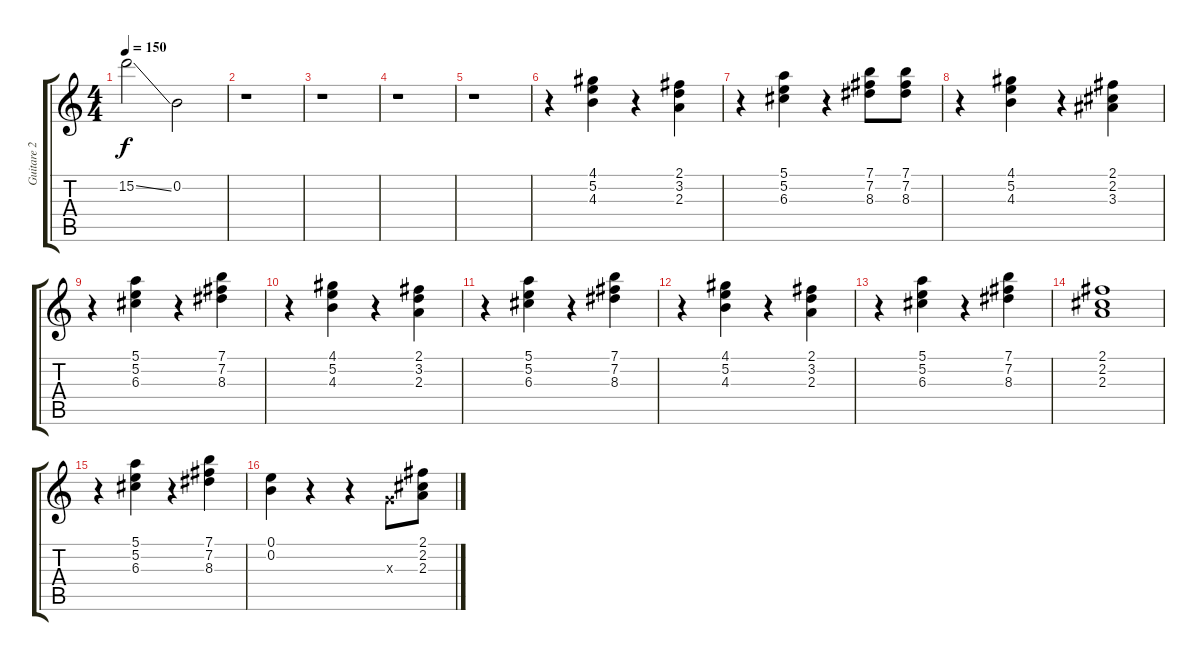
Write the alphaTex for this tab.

\track ("Guitare 2" "Guitare 2") {instrument overdrivenguitar}
\staff {score tabs}
\tuning (E4 B3 G3 D3 A2 E2) {hide}
\ts (4 4)
\tempo 150
\clef g2
\ks c
15.2{ss}.2{dy f} 0.2.2 |
r.1 |
r.1 |
r.1 |
r.1 |
r.4 (4.1 5.2 4.3).4 r.4 (2.1 3.2 2.3).4 |
r.4 (5.1 5.2 6.3).4 r.4 (7.1 7.2 8.3).8 (7.1 7.2 8.3).8 |
r.4 (4.1 5.2 4.3).4 r.4 (2.1 2.2 3.3).4 |
r.4 (5.1 5.2 6.3).4 r.4 (7.1 7.2 8.3).4 |
r.4 (4.1 5.2 4.3).4 r.4 (2.1 3.2 2.3).4 |
r.4 (5.1 5.2 6.3).4 r.4 (7.1 7.2 8.3).4 |
r.4 (4.1 5.2 4.3).4 r.4 (2.1 3.2 2.3).4 |
r.4 (5.1 5.2 6.3).4 r.4 (7.1 7.2 8.3).4 |
(2.1 2.2 2.3).1 |
r.4 (5.1 5.2 6.3).4 r.4 (7.1 7.2 8.3).4 |
(0.1 0.2).4 r.4 r.4 0.3{x}.8 (2.1 2.2 2.3).8
